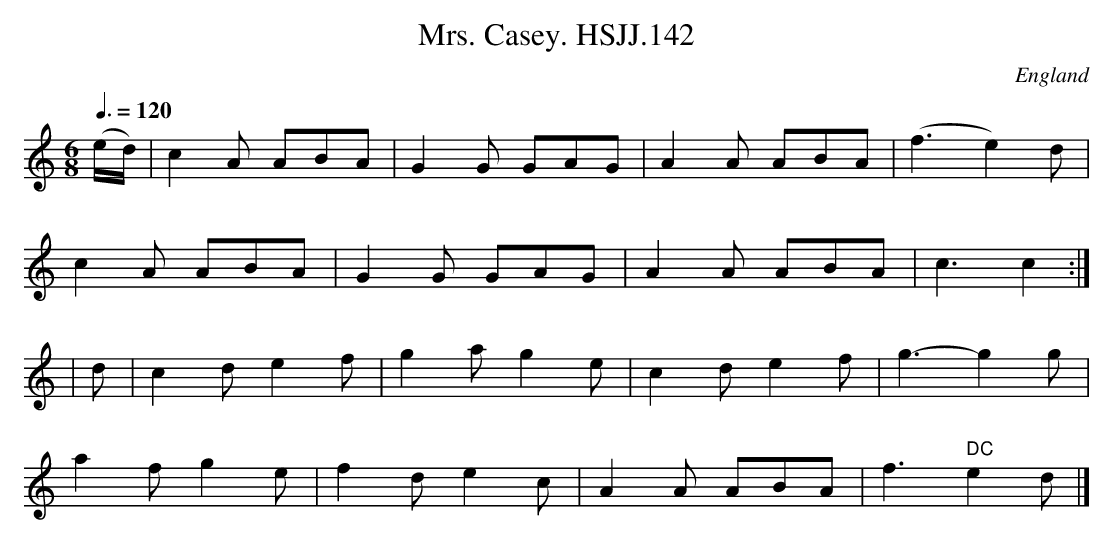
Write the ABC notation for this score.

X:1
T:Mrs. Casey. HSJJ.142
M:6/8
L:1/8
Q:3/8=120
O:England
K:C
(e/d/)|c2A ABA|G2G GAG|A2A ABA|(f3e2)d|
c2A ABA|G2G GAG|A2A ABA|c3c2:|
|d|c2de2f|g2ag2e|c2de2f|g3-g2g|
a2fg2e|f2de2c|A2A ABA|f3" DC"e2d|]
